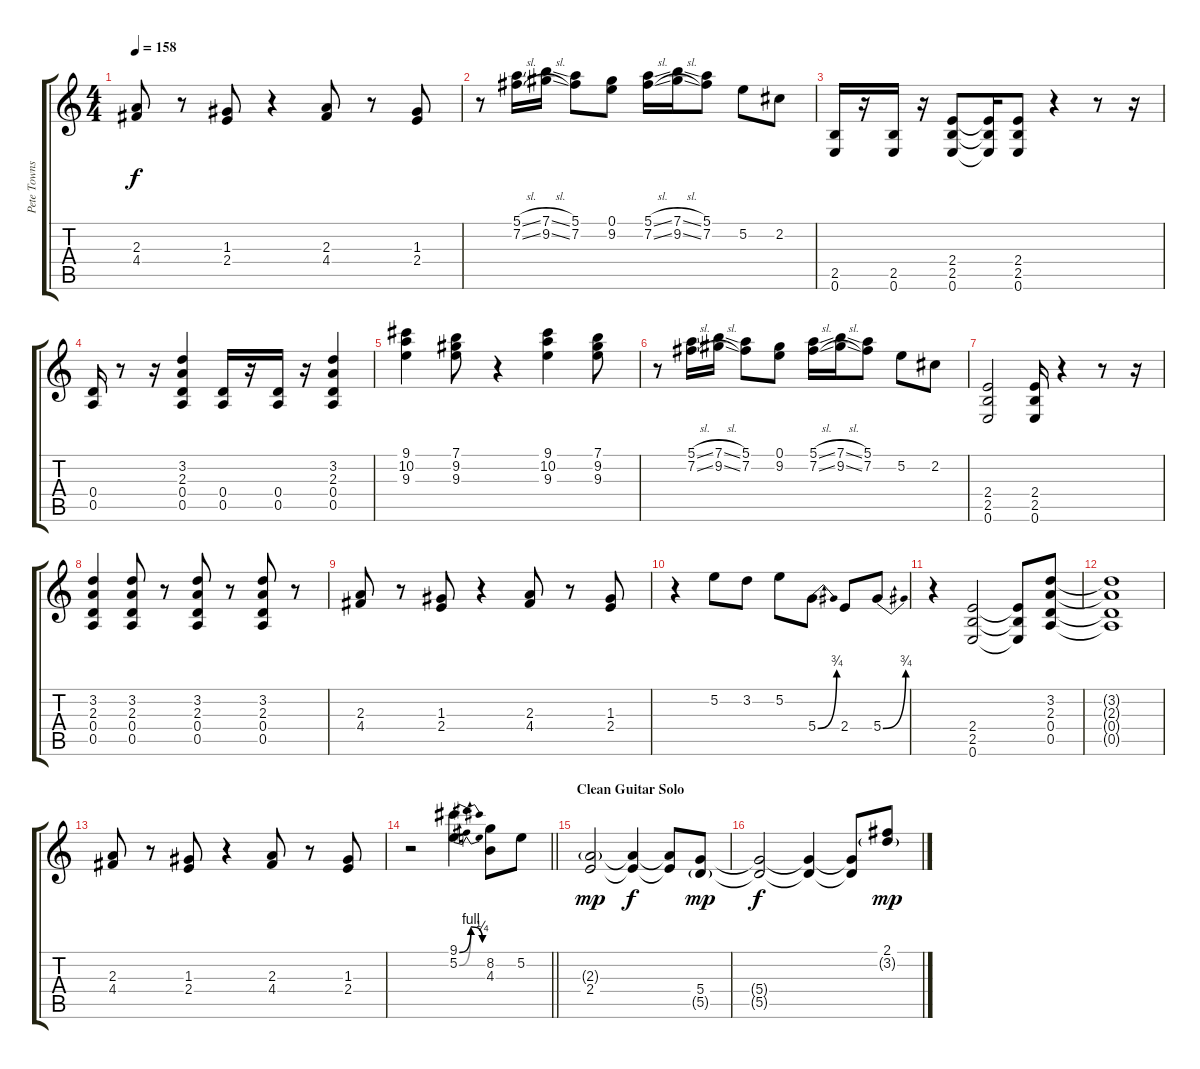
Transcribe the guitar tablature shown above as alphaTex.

\track ("Pete Townshend" "Pete Towns") {instrument overdrivenguitar}
\staff {score tabs}
\tuning (E4 B3 G3 D3 A2 E2) {hide}
\ts (4 4)
\tempo 158
\clef g2
\ks c
(2.3 4.4).8{dy f} r.8 (1.3 2.4).8 r.4 (2.3 4.4).8 r.8 (1.3 2.4).8 |
r.8 (5.1{sl} 7.2{sl}).16 (7.1{sl} 9.2{sl}).16 (5.1 7.2).8 (0.1 9.2).8 (5.1{sl} 7.2{sl}).16 (7.1{sl} 9.2{sl}).16 (5.1 7.2).8 5.2.8 2.2.8 |
(2.5 0.6).16 r.16 (2.5 0.6).16 r.16 (2.4 2.5 0.6).8 (2.4{t} 2.5{t} 0.6{t}).16 (2.4 2.5 0.6).8 r.4 r.8 r.16 |
(0.4 0.5).16 r.8 r.16 (3.2 2.3 0.4 0.5).4 (0.4 0.5).16 r.16 (0.4 0.5).16 r.16 (3.2 2.3 0.4 0.5).4 |
(9.1 10.2 9.3).4 (7.1 9.2 9.3).8 r.4 (9.1 10.2 9.3).4 (7.1 9.2 9.3).8 |
r.8 (5.1{sl} 7.2{sl}).16 (7.1{sl} 9.2{sl}).16 (5.1 7.2).8 (0.1 9.2).8 (5.1{sl} 7.2{sl}).16 (7.1{sl} 9.2{sl}).16 (5.1 7.2).8 5.2.8 2.2.8 |
(2.4 2.5 0.6).2 (2.4 2.5 0.6).16 r.4 r.8 r.16 |
(3.2 2.3 0.4 0.5).4 (3.2 2.3 0.4 0.5).8 r.8 (3.2 2.3 0.4 0.5).8 r.8 (3.2 2.3 0.4 0.5).8 r.8 |
(2.3 4.4).8 r.8 (1.3 2.4).8 r.4 (2.3 4.4).8 r.8 (1.3 2.4).8 |
r.4 5.2.8 3.2.8 5.2.8 5.4{be (bend 0 0 60 3)}.8 2.4.8 5.4{be (bend 0 0 60 3)}.8 |
r.4 (2.4 2.5 0.6).2 (2.4{t} 2.5{t} 0.6{t}).8 (3.2 2.3 0.4 0.5).8 |
(3.2{t} 2.3{t} 0.4{t} 0.5{t}).1 |
(2.3 4.4).8 r.8 (1.3 2.4).8 r.4 (2.3 4.4).8 r.8 (1.3 2.4).8 |
\barLineRight lightlight
r.2 (9.1{be (bendrelease 0 0 15 4 25 4 60 1)} 5.2{be (bendrelease 0 0 15 4 25 4 60 1)}).4 (8.2 4.3).8 5.2.8 |
\section ("" "Clean Guitar Solo")
(2.3{g} 2.4).2{dy mp} (2.3{t} 2.4{t}).4{dy f} (2.3{t} 2.4{t}).8 (5.4 5.5{g}).8{dy mp} |
(5.4{t} 5.5{t}).2{dy f} (5.4{t} 5.5{t}).4 (5.4{t} 5.5{t}).8 (2.1 3.2{g}).8{dy mp}
